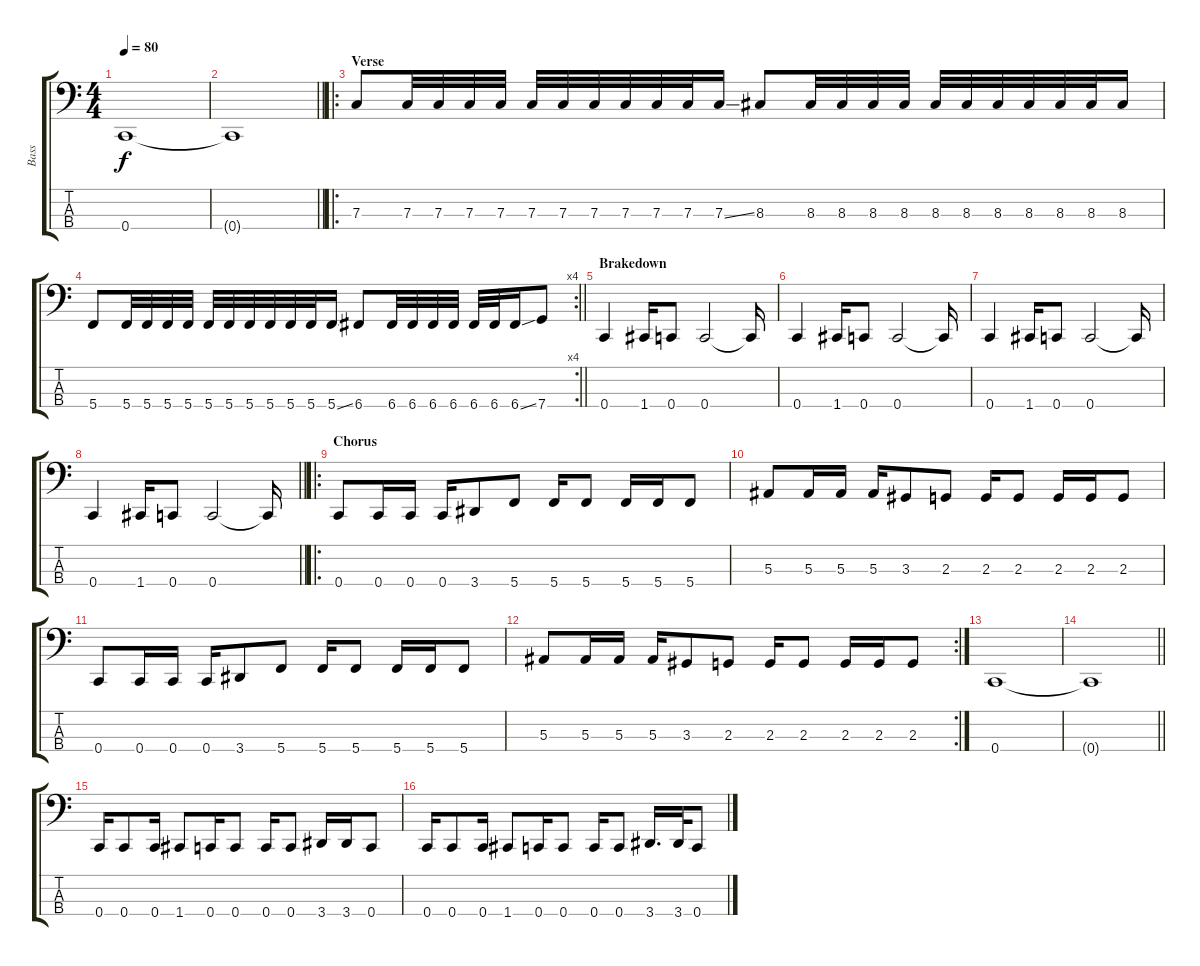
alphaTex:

\track ("Bass" "Bass") {instrument electricbassfinger}
\staff {score tabs}
\tuning (Eb2 Bb1 F1 C1) {hide}
\ts (4 4)
\tempo 80
\clef f4
\ks c
0.4.1{dy f} |
\barLineRight lightlight
0.4{t}.1 |
\ro
\section ("" "Verse")
7.3.8 7.3.32 7.3.32 7.3.32 7.3.32 7.3.32 7.3.32 7.3.32 7.3.32 7.3.32 7.3.32 7.3{ss}.16 8.3.8 8.3.32 8.3.32 8.3.32 8.3.32 8.3.32 8.3.32 8.3.32 8.3.32 8.3.32 8.3.32 8.3.16 |
\rc 4
\barLineRight lightlight
5.4.8 5.4.32 5.4.32 5.4.32 5.4.32 5.4.32 5.4.32 5.4.32 5.4.32 5.4.32 5.4.32 5.4{ss}.16 6.4.8 6.4.32 6.4.32 6.4.32 6.4.32 6.4.32 6.4.32 6.4{ss}.16 7.4.8 |
\section ("" "Brakedown")
0.4.4 1.4.16 0.4.8 0.4.2 0.4{t}.16 |
0.4.4 1.4.16 0.4.8 0.4.2 0.4{t}.16 |
0.4.4 1.4.16 0.4.8 0.4.2 0.4{t}.16 |
\barLineRight lightlight
0.4.4 1.4.16 0.4.8 0.4.2 0.4{t}.16 |
\ro
\section ("" "Chorus")
0.4.8 0.4.16 0.4.16 0.4.16 3.4.8 5.4.8 5.4.16 5.4.8 5.4.16 5.4.16 5.4.8 |
5.3.8 5.3.16 5.3.16 5.3.16 3.3.8 2.3.8 2.3.16 2.3.8 2.3.16 2.3.16 2.3.8 |
0.4.8 0.4.16 0.4.16 0.4.16 3.4.8 5.4.8 5.4.16 5.4.8 5.4.16 5.4.16 5.4.8 |
\rc 2
5.3.8 5.3.16 5.3.16 5.3.16 3.3.8 2.3.8 2.3.16 2.3.8 2.3.16 2.3.16 2.3.8 |
0.4.1 |
\barLineRight lightlight
0.4{t}.1 |
0.4.16{volume 12} 0.4.8 0.4.16 1.4.8 0.4.16 0.4.8 0.4.16 0.4.8 3.4.16 3.4.16 0.4.8 |
0.4.16 0.4.8 0.4.16 1.4.8 0.4.16 0.4.8 0.4.16 0.4.8 3.4.16{d} 3.4.32 0.4.8
